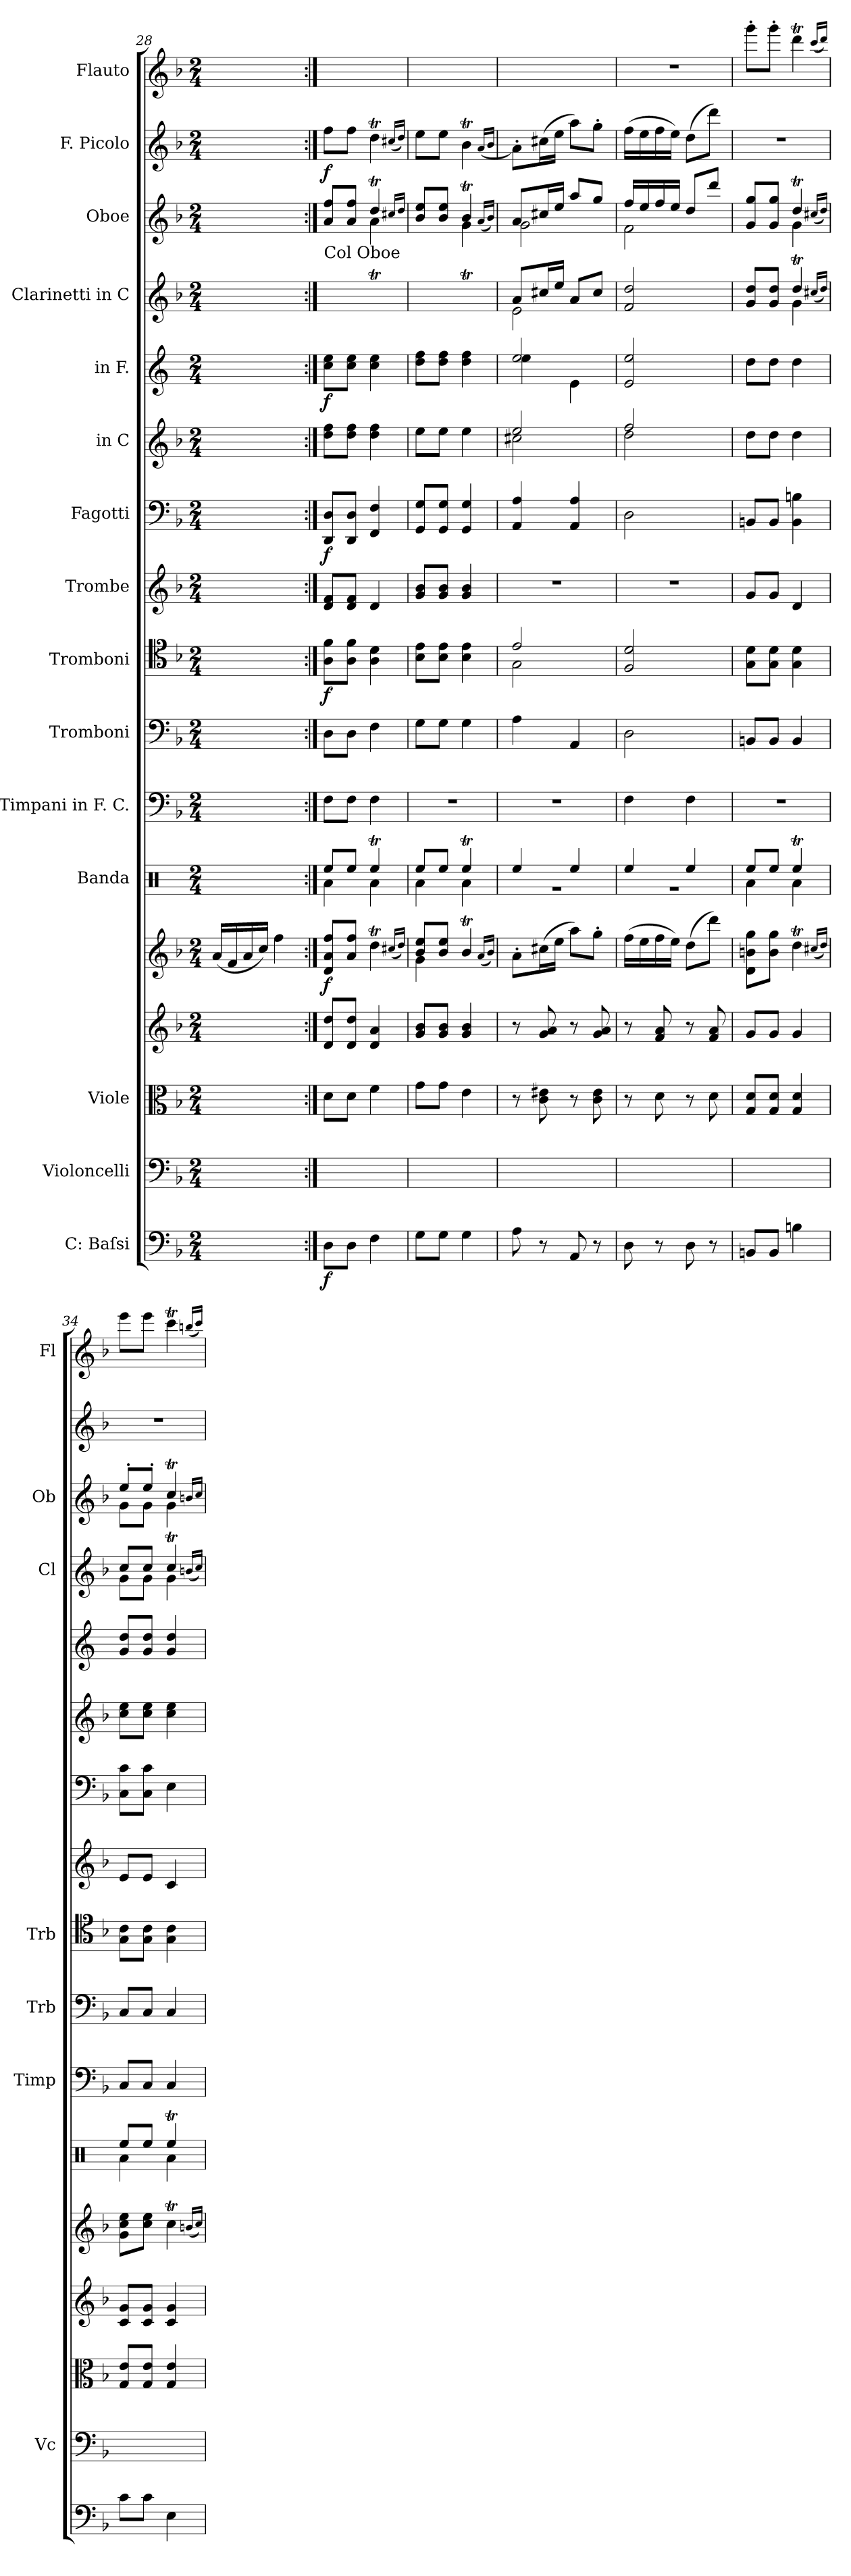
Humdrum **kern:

**kern	**dynam	**kern	**kern	**kern	**kern	**dynam	**kern	**kern	**kern	**kern	**dynam	**kern	**kern	**dynam	**kern	**kern	**dynam	**kern	**kern	**dynam	**kern	**kern
*part17	*part17	*part16	*part15	*part14	*part13	*part13	*part12	*part11	*part10	*part9	*part9	*part8	*part7	*part7	*part6	*part5	*part5	*part4	*part3	*part3	*part2	*part1
*staff17	*staff17	*staff16	*staff15	*staff14	*staff13	*staff13	*staff12	*staff11	*staff10	*staff9	*staff9	*staff8	*staff7	*staff7	*staff6	*staff5	*staff5	*staff4	*staff3	*staff3	*staff2	*staff1
*I"C: Baſsi	*	*I"Violoncelli	*I"Viole	*	*	*	*I"Banda	*I"Timpani in F. C.	*I"Tromboni	*I"Tromboni	*	*I"Trombe	*I"Fagotti	*	*I"in C	*I"in F.	*	*I"Clarinetti in C	*I"Oboe	*	*I"F. Picolo	*I"Flauto
*	*	*I'Vc	*	*	*	*	*	*I'Timp	*I'Trb	*I'Trb	*	*	*	*	*	*	*	*I'Cl	*I'Ob	*	*	*I'Fl
*clefF4	*	*clefF4	*clefC3	*clefG2	*clefG2	*	*clefX	*clefF4	*clefF4	*clefC4	*	*clefG2	*clefF4	*	*clefG2	*clefG2	*	*clefG2	*clefG2	*	*clefG2	*clefG2
*	*	*	*	*	*	*	*	*	*	*	*	*	*	*	*	*ITrd4c7	*	*	*	*	*	*
*k[b-]	*	*k[b-]	*k[b-]	*k[b-]	*k[b-]	*	*k[]	*k[b-]	*k[b-]	*k[b-]	*	*k[b-]	*k[b-]	*	*k[b-]	*k[b-]	*	*k[b-]	*k[b-]	*	*k[b-]	*k[b-]
*F:	*	*F:	*F:	*F:	*F:	*	*	*F:	*F:	*F:	*	*F:	*F:	*	*F:	*	*	*F:	*F:	*	*F:	*F:
*M2/4	*	*M2/4	*M2/4	*M2/4	*M2/4	*	*M2/4	*M2/4	*M2/4	*M2/4	*	*M2/4	*M2/4	*	*M2/4	*M2/4	*	*M2/4	*M2/4	*	*M2/4	*M2/4
=28	=28	=28	=28	=28	=28	=28	=28	=28	=28	=28	=28	=28	=28	=28	=28	=28	=28	=28	=28	=28	=28	=28
*	*	*	*	*	*	*	*	*	*	*	*	*	*	*	*^	*	*	*	*	*	*	*
8F\yy	.	8F\yy	8ryy	8ryy	(16a/LL	.	2ryy	2ryy	2ryy	2ryy	.	2ryy	2ryy	.	2ff/yy	2cc\yy	2Ayy/ 2fyy/	.	16a/LLyy	2ryy	.	2ryy	16aa\LLyy
.	.	.	.	.	16f/	.	.	.	.	.	.	.	.	.	.	.	.	.	16f/yy	.	.	.	16ff\yy
8ryy	.	8ryy	8Fyy/ 8cyy/	8Ayy/ 8fyy/	16a/	.	.	.	.	.	.	.	.	.	.	.	.	.	16a/yy	.	.	.	16aa\yy
.	.	.	.	.	16cc/JJ)	.	.	.	.	.	.	.	.	.	.	.	.	.	16cc/JJyy	.	.	.	16ccc\JJyy
4FF/yy	.	4FF/yy	4Fyy/ 4cyy/	4Ayy/ 4fyy/	4ff\	.	.	.	.	.	.	.	.	.	.	.	.	.	4ff/yy	.	.	.	4fff\yy
*	*	*	*	*	*	*	*	*	*	*	*	*	*	*	*v	*v	*	*	*	*	*	*	*
=29:|!	=29:|!	=29:|!	=29:|!	=29:|!	=29:|!	=29:|!	=29:|!	=29:|!	=29:|!	=29:|!	=29:|!	=29:|!	=29:|!	=29:|!	=29:|!	=29:|!	=29:|!	=29:|!	=29:|!	=29:|!	=29:|!	=29:|!
*	*	*	*	*	*	*	*^	*	*	*	*	*	*	*	*	*	*	*^	*^	*	*	*
!	!	!	!	!	!	!	!	!	!	!	!	!	!	!	!	!	!	!	!LO:TX:a:t=Col Oboe	!	!	!	!	!	!
!	!	!	!	!	!	!	!	!	!	!	!	!	!	!	!	!	!	!	!	!	!	!	!LO:DY:a	!	!
8D\L	f	8D\Lyy	8d\L	8d/ 8dd/L	8d/ 8a/ 8ff/L	f	8Ree/L	4Ra\	8F\L	8D\L	8A\ 8f\L	f	8d/ 8f/L	8DD/ 8D/L	f	8dd\ 8ff\L	8f\ 8a\L	f	8ayy/ 8ffyy/L	4rcyy	8a/ 8ff/L	4rcyy	f	8ff\L	2ryy
8D\J	.	8D\Jyy	8d\J	8d/ 8dd/J	8a/ 8ff/J	.	8Ree/J	.	8F\J	8D\J	8A\ 8f\J	.	8d/ 8f/J	8DD/ 8D/J	.	8dd\ 8ff\J	8f\ 8a\J	.	8ayy/ 8ffyy/J	.	8a/ 8ff/J	.	.	8ff\J	.
4F\	.	4F\yy	4f\	4d/ 4a/	4ddT\	.	4Reet/	4Ra\	4F\	4F\	4A\ 4d\	.	4d/	4FF/ 4F/	.	4dd\ 4ff\	4f\ 4a\	.	4ddT/yy	[y4a\yy	4ddT/	4a\	.	4ddT\	.
.	.	.	.	.	(16qqcc#X/LL	.	.	.	.	.	.	.	.	.	.	.	.	.	16qqcc#X/LLyy	.	16qqcc#X/LL	.	.	(16qqcc#X/LL	.
.	.	.	.	.	16qqdd/JJ)	.	.	.	.	.	.	.	.	.	.	.	.	.	16qqdd/JJyy	.	16qqdd/JJ	.	.	16qqdd/JJ)	.
=30	=30	=30	=30	=30	=30	=30	=30	=30	=30	=30	=30	=30	=30	=30	=30	=30	=30	=30	=30	=30	=30	=30	=30	=30	=30
*	*	*	*	*	*^	*	*	*	*	*	*	*	*	*	*	*	*	*	*	*	*	*	*	*	*
8G\L	.	8G\Lyy	8g\L	8g/ 8b-/L	8b-/ 8ee/L	4g\	.	8Ree/L	4Ra\	2r	8G\L	8B-\ 8e\L	.	8g/ 8b-/L	8GG/ 8G/L	.	8ee\L	8g\ 8b-\L	.	8b-yy/ 8eeyy/L	4rcyy	8b-/ 8ee/L	4rcyy	.	8ee\L	2ryy
8G\J	.	8G\Jyy	8g\J	8g/ 8b-/J	8b-/ 8ee/J	.	.	8Ree/J	.	.	8G\J	8B-\ 8e\J	.	8g/ 8b-/J	8GG/ 8G/J	.	8ee\J	8g\ 8b-\J	.	8b-yy/ 8eeyy/J	.	8b-/ 8ee/J	.	.	8ee\J	.
4G\	.	4G\yy	4e\	4g/ 4b-/	4b-T/	4rcyy	.	4Reet/	4Ra\	.	4G\	4B-\ 4e\	.	4g/ 4b-/	4GG/ 4G/	.	4ee\	4g\ 4b-\	.	4b-T/yy	4g\yy	4b-T/	4g\	.	4b-T\	.
*	*	*	*	*	*v	*v	*	*	*	*	*	*	*	*	*	*	*	*	*	*	*	*	*	*	*	*
.	.	.	.	.	(16qqa/LL	.	.	.	.	.	.	.	.	.	.	.	.	.	16qqa/LLyy	.	(16qqa/LL	.	.	(16qqa/LL	.
.	.	.	.	.	16qqb-/JJ)	.	.	.	.	.	.	.	.	.	.	.	.	.	16qqb-/JJyy	.	16qqb-/JJ)	.	.	16qqb-/JJ	.
=31	=31	=31	=31	=31	=31	=31	=31	=31	=31	=31	=31	=31	=31	=31	=31	=31	=31	=31	=31	=31	=31	=31	=31	=31	=31
*	*	*	*	*	*	*	*	*	*	*	*^	*	*	*	*	*^	*^	*	*	*	*	*	*	*	*
8A\	.	8A\yy	8r	8r	8a'\L	.	4Ree/	2rg	2r	4A\	2e/	2G\	.	2r	4AA/ 4A/	.	2ee/	2cc#X\	2a/	4a\	.	8a/L	2e\	8a/L	2g\	.	8a'\L)	2ryy
8r	.	8ryy	8c\ 8e#X\	8g/ 8a/	(16cc#X\L	.	.	.	.	.	.	.	.	.	.	.	.	.	.	.	.	16cc#X/L	.	16cc#X/L	.	.	(16cc#X\L	.
.	.	.	.	.	16ee\JJ	.	.	.	.	.	.	.	.	.	.	.	.	.	.	.	.	16ee/JJ	.	16ee/JJ	.	.	16ee\JJ	.
8AA/	.	8AA/yy	8r	8r	8aa\L)	.	4Ree/	.	.	4AA/	.	.	.	.	4AA/ 4A/	.	.	.	.	4A\	.	8a/L	.	8aa/L	.	.	8aa\L)	.
8r	.	8ryy	8c\ 8e#\	8g/ 8a/	8gg'\J	.	.	.	.	.	.	.	.	.	.	.	.	.	.	.	.	8cc#/J	.	8gg/J	.	.	8gg'\J	.
*	*	*	*	*	*	*	*	*	*	*	*	*	*	*	*	*	*	*	*v	*v	*	*	*	*	*	*	*	*
*	*	*	*	*	*	*	*	*	*	*	*v	*v	*	*	*	*	*	*	*	*	*v	*v	*	*	*	*	*
=32	=32	=32	=32	=32	=32	=32	=32	=32	=32	=32	=32	=32	=32	=32	=32	=32	=32	=32	=32	=32	=32	=32	=32	=32	=32
8D\	.	8D\yy	8r	8r	(16ff\LL	.	4Ree/	2rg	4F\	2D\	2F/ 2d/	.	2r	2D\	.	2ff/	2dd\	2A/ 2a/	.	2f/ 2dd/	16ff/LL	2f\	.	(16ff\LL	2r
.	.	.	.	.	16ee\	.	.	.	.	.	.	.	.	.	.	.	.	.	.	.	16ee/	.	.	16ee\	.
8r	.	8ryy	8d\	8f/ 8a/	16ff\	.	.	.	.	.	.	.	.	.	.	.	.	.	.	.	16ff/	.	.	16ff\	.
.	.	.	.	.	16ee\JJ)	.	.	.	.	.	.	.	.	.	.	.	.	.	.	.	16ee/JJ	.	.	16ee\JJ)	.
8D\	.	8D\yy	8r	8r	(8dd\L	.	4Ree/	.	4F\	.	.	.	.	.	.	.	.	.	.	.	8dd/L	.	.	(8dd\L	.
8r	.	8ryy	8d\	8f/ 8a/	8ddd\J)	.	.	.	.	.	.	.	.	.	.	.	.	.	.	.	8ddd/J	.	.	8ddd\J)	.
*	*	*	*	*	*	*	*	*	*	*	*	*	*	*	*	*v	*v	*	*	*	*	*	*	*	*
=33	=33	=33	=33	=33	=33	=33	=33	=33	=33	=33	=33	=33	=33	=33	=33	=33	=33	=33	=33	=33	=33	=33	=33	=33
*	*	*	*	*	*	*	*	*	*	*	*	*	*	*	*	*	*	*	*^	*	*	*	*	*
8BBn/L	.	8BBn/Lyy	8G/ 8d/L	8g/L	8d\ 8bn\ 8gg\L	.	8Ree/L	4Ra\	2r	8BBn/L	8G\ 8d\L	.	8g/L	8BBn/L	.	8dd\L	8g\L	.	8g/ 8dd/L	4rcyy	8g/ 8gg/L	4ryy	.	2r	8ggg'\L
8BB/J	.	8BB/Jyy	8G/ 8d/J	8g/J	8b\ 8gg\J	.	8Ree/J	.	.	8BB/J	8G\ 8d\J	.	8g/J	8BB/J	.	8dd\J	8g\J	.	8g/ 8dd/J	.	8g/ 8gg/J	.	.	.	8ggg'\J
4Bn\	.	4Bn\yy	4G/ 4d/	4g/	4ddT\	.	4Reet/	4Ra\	.	4BB/	4G\ 4d\	.	4d/	4BB\ 4Bn\	.	4dd\	4g\	.	4ddT/	4g\	4ddT/	4g\	.	.	4dddT\
.	.	.	.	.	(16qqcc#X/LL	.	.	.	.	.	.	.	.	.	.	.	.	.	(16qqcc#X/LL	.	(>16qqcc#X/LL	.	.	.	(16qqccc/LL
.	.	.	.	.	16qqdd/JJ)	.	.	.	.	.	.	.	.	.	.	.	.	.	16qqdd/JJ)	.	16qqdd/JJ)	.	.	.	16qqddd/JJ)
=34	=34	=34	=34	=34	=34	=34	=34	=34	=34	=34	=34	=34	=34	=34	=34	=34	=34	=34	=34	=34	=34	=34	=34	=34	=34
8c\L	.	8c\Lyy	8G/ 8e/L	8c/ 8g/L	8g\ 8cc\ 8ee\L	.	8Ree/L	4Ra\	8C/L	8C/L	8G\ 8c\L	.	8e/L	8C\ 8c\L	.	8cc\ 8ee\L	8c/ 8g/L	.	8cc/L	8g\L	8ee'/L	8g\L	.	2r	8eee\L
8c\J	.	8c\Jyy	8G/ 8e/J	8c/ 8g/J	8cc\ 8ee\J	.	8Ree/J	.	8C/J	8C/J	8G\ 8c\J	.	8e/J	8C\ 8c\J	.	8cc\ 8ee\J	8c/ 8g/J	.	8cc/J	8g\J	8ee'/J	8g\J	.	.	8eee\J
4E\	.	4E\yy	4G/ 4e/	4c/ 4g/	4ccT\	.	4Reet/	4Ra\	4C/	4C/	4G\ 4c\	.	4c/	4E\	.	4cc\ 4ee\	4c/ 4g/	.	4ccT/	4g\	4ccT/	4g\	.	.	4cccT\
*	*	*	*	*	*	*	*	*	*	*	*	*	*	*	*	*	*	*	*v	*v	*	*	*	*	*
*	*	*	*	*	*	*	*v	*v	*	*	*	*	*	*	*	*	*	*	*	*v	*v	*	*	*
.	.	.	.	.	(16qqbn/LL	.	.	.	.	.	.	.	.	.	.	.	.	(>16qqbn/LL	16qqbn/LL	.	.	(16qqbbn/LL
.	.	.	.	.	16qqcc/JJ)	.	.	.	.	.	.	.	.	.	.	.	.	16qqcc/JJ)	16qqcc/JJ	.	.	16qqccc/JJ)
=	=	=	=	=	=	=	=	=	=	=	=	=	=	=	=	=	=	=	=	=	=	=
*-	*-	*-	*-	*-	*-	*-	*-	*-	*-	*-	*-	*-	*-	*-	*-	*-	*-	*-	*-	*-	*-	*-
